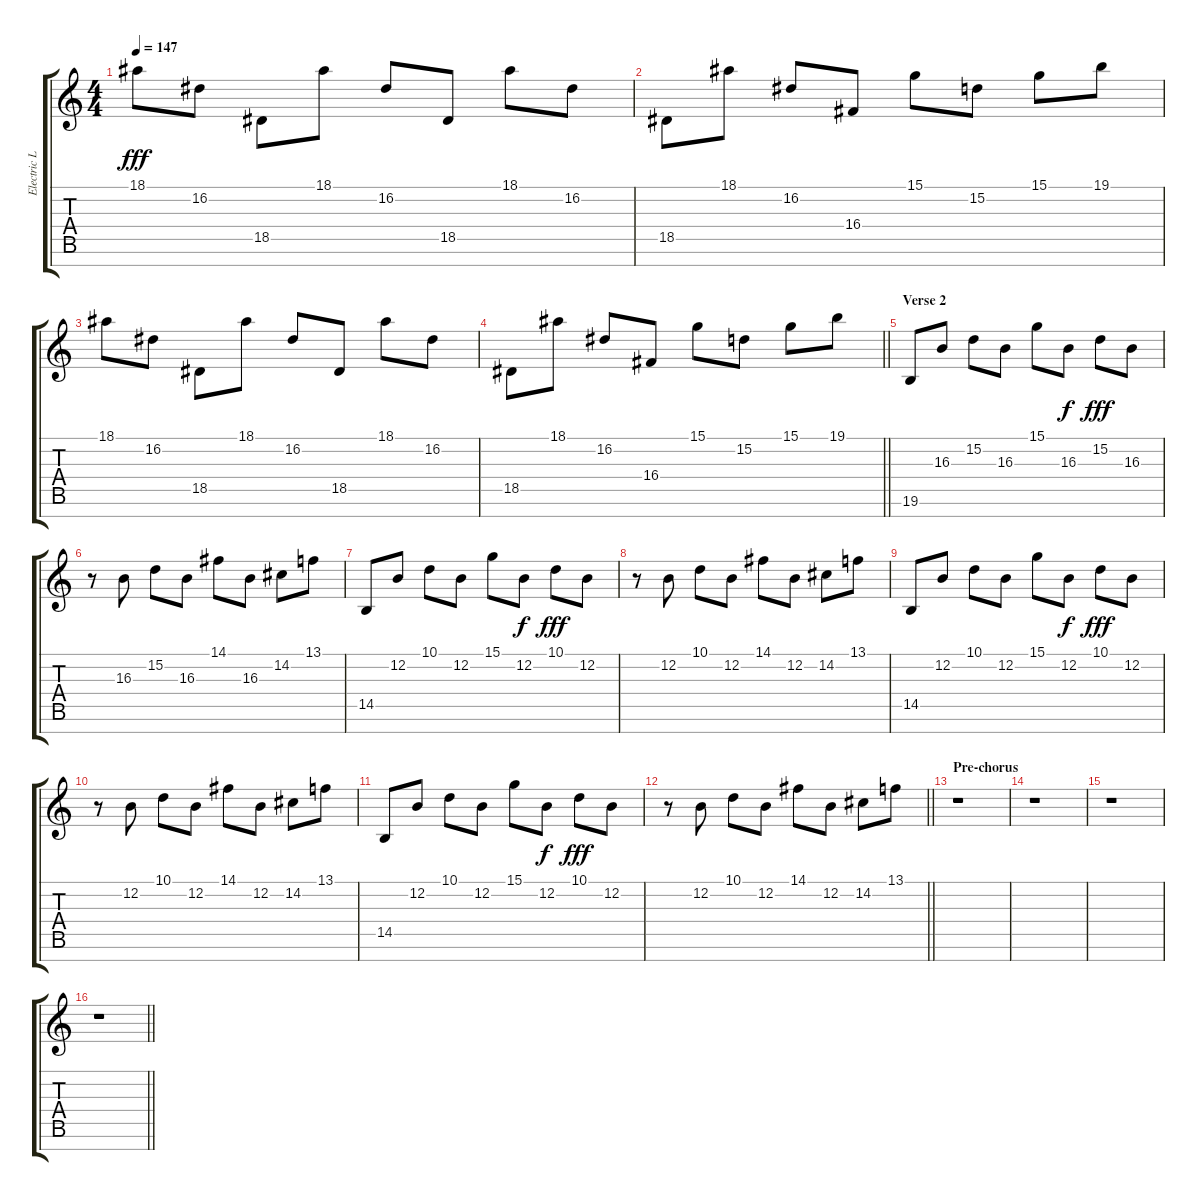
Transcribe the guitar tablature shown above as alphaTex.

\track ("Electric Lead Synth" "Electric L") {instrument lead1square}
\staff {score tabs}
\tuning (E4 B3 G3 D3 A2 E2 B1) {hide}
\ts (4 4)
\tempo 147
\clef g2
\ks c
18.1.8{dy fff} 16.2.8 18.5.8 18.1.8 16.2.8 18.5.8 18.1.8 16.2.8 |
18.5.8 18.1.8 16.2.8 16.4.8 15.1.8 15.2.8 15.1.8 19.1.8 |
18.1.8 16.2.8 18.5.8 18.1.8 16.2.8 18.5.8 18.1.8 16.2.8 |
\barLineRight lightlight
18.5.8 18.1.8 16.2.8 16.4.8 15.1.8 15.2.8 15.1.8 19.1.8 |
\section ("" "Verse 2")
19.6.8 16.3.8 15.2.8 16.3.8 15.1.8 16.3.8{dy f} 15.2.8{dy fff} 16.3.8 |
r.8 16.3.8 15.2.8 16.3.8 14.1.8 16.3.8 14.2.8 13.1.8 |
14.5.8 12.2.8 10.1.8 12.2.8 15.1.8 12.2.8{dy f} 10.1.8{dy fff} 12.2.8 |
r.8 12.2.8 10.1.8 12.2.8 14.1.8 12.2.8 14.2.8 13.1.8 |
14.5.8 12.2.8 10.1.8 12.2.8 15.1.8 12.2.8{dy f} 10.1.8{dy fff} 12.2.8 |
r.8 12.2.8 10.1.8 12.2.8 14.1.8 12.2.8 14.2.8 13.1.8 |
14.5.8 12.2.8 10.1.8 12.2.8 15.1.8 12.2.8{dy f} 10.1.8{dy fff} 12.2.8 |
\barLineRight lightlight
r.8 12.2.8 10.1.8 12.2.8 14.1.8 12.2.8 14.2.8 13.1.8 |
\section ("" "Pre-chorus")
r.1 |
r.1 |
r.1 |
\barLineRight lightlight
r.1
